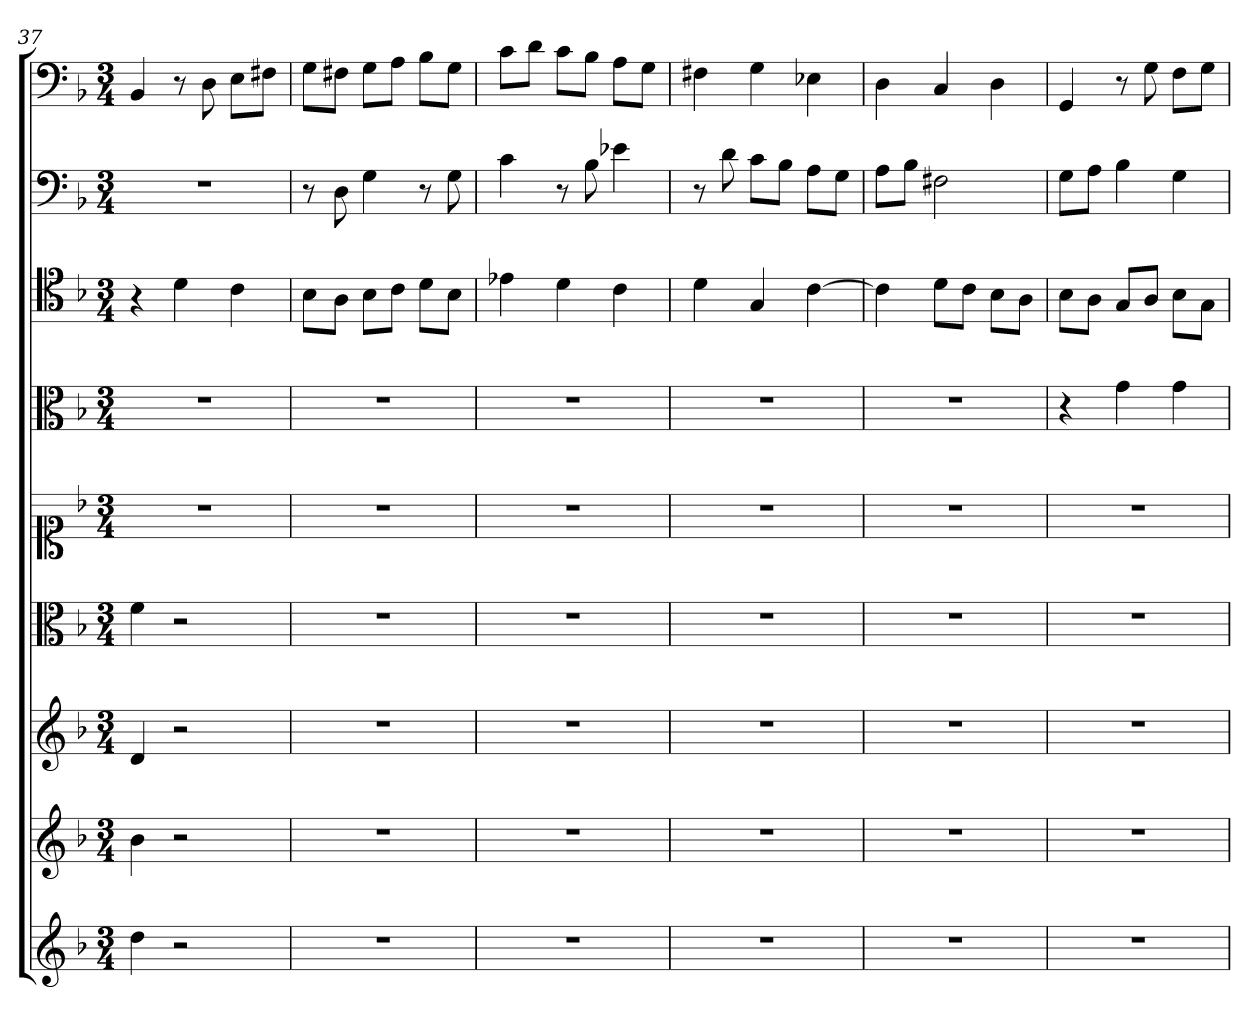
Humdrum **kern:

**kern	**kern	**kern	**kern	**kern	**kern	**kern	**kern	**kern
*part9	*part8	*part7	*part6	*part5	*part4	*part3	*part2	*part1
*staff9	*staff8	*staff7	*staff6	*staff5	*staff4	*staff3	*staff2	*staff1
*	*	*	*clefC3	*clefC1	*clefC3	*clefC4	*clefF4	*clefF4
*k[b-]	*k[b-]	*k[b-]	*k[b-]	*k[b-]	*k[b-]	*k[b-]	*k[b-]	*k[b-]
*d:	*d:	*d:	*d:	*d:	*d:	*d:	*d:	*d:
*M3/4	*M3/4	*M3/4	*M3/4	*M3/4	*M3/4	*M3/4	*M3/4	*M3/4
=37	=37	=37	=37	=37	=37	=37	=37	=37
4dd	4b-	4d	4f	2.r	2.r	4r	2.r	4BB-
2r	2r	2r	2r	.	.	4d	.	8r
.	.	.	.	.	.	.	.	8D
.	.	.	.	.	.	4c	.	8E\L
.	.	.	.	.	.	.	.	8F#X\J
=38	=38	=38	=38	=38	=38	=38	=38	=38
2.r	2.r	2.r	2.r	2.r	2.r	8B-\L	8r	8G\L
.	.	.	.	.	.	8A\J	8D	8F#X\J
.	.	.	.	.	.	8B-\L	4G	8G\L
.	.	.	.	.	.	8c\J	.	8A\J
.	.	.	.	.	.	8d\L	8r	8B-\L
.	.	.	.	.	.	8B-\J	8G	8G\J
=39	=39	=39	=39	=39	=39	=39	=39	=39
2.r	2.r	2.r	2.r	2.r	2.r	4e-X	4c	8c\L
.	.	.	.	.	.	.	.	8d\J
.	.	.	.	.	.	4d	8r	8c\L
.	.	.	.	.	.	.	8B-	8B-\J
.	.	.	.	.	.	4c	4e-X	8A\L
.	.	.	.	.	.	.	.	8G\J
=40	=40	=40	=40	=40	=40	=40	=40	=40
2.r	2.r	2.r	2.r	2.r	2.r	4d	8r	4F#X
.	.	.	.	.	.	.	8d	.
.	.	.	.	.	.	4G	8c\L	4G
.	.	.	.	.	.	.	8B-\J	.
.	.	.	.	.	.	[4c	8A\L	4E-X
.	.	.	.	.	.	.	8G\J	.
=41	=41	=41	=41	=41	=41	=41	=41	=41
2.r	2.r	2.r	2.r	2.r	2.r	4c]	8A\L	4D
.	.	.	.	.	.	.	8B-\J	.
.	.	.	.	.	.	8d\L	2F#X	4C
.	.	.	.	.	.	8c\J	.	.
.	.	.	.	.	.	8B-\L	.	4D
.	.	.	.	.	.	8A\J	.	.
=42	=42	=42	=42	=42	=42	=42	=42	=42
2.r	2.r	2.r	2.r	2.r	4r	8B-\L	8G\L	4GG
.	.	.	.	.	.	8A\J	8A\J	.
.	.	.	.	.	4g	8G/L	4B-	8r
.	.	.	.	.	.	8A/J	.	8G
.	.	.	.	.	4g	8B-\L	4G	8F\L
.	.	.	.	.	.	8G\J	.	8G\J
=	=	=	=	=	=	=	=	=
*-	*-	*-	*-	*-	*-	*-	*-	*-
